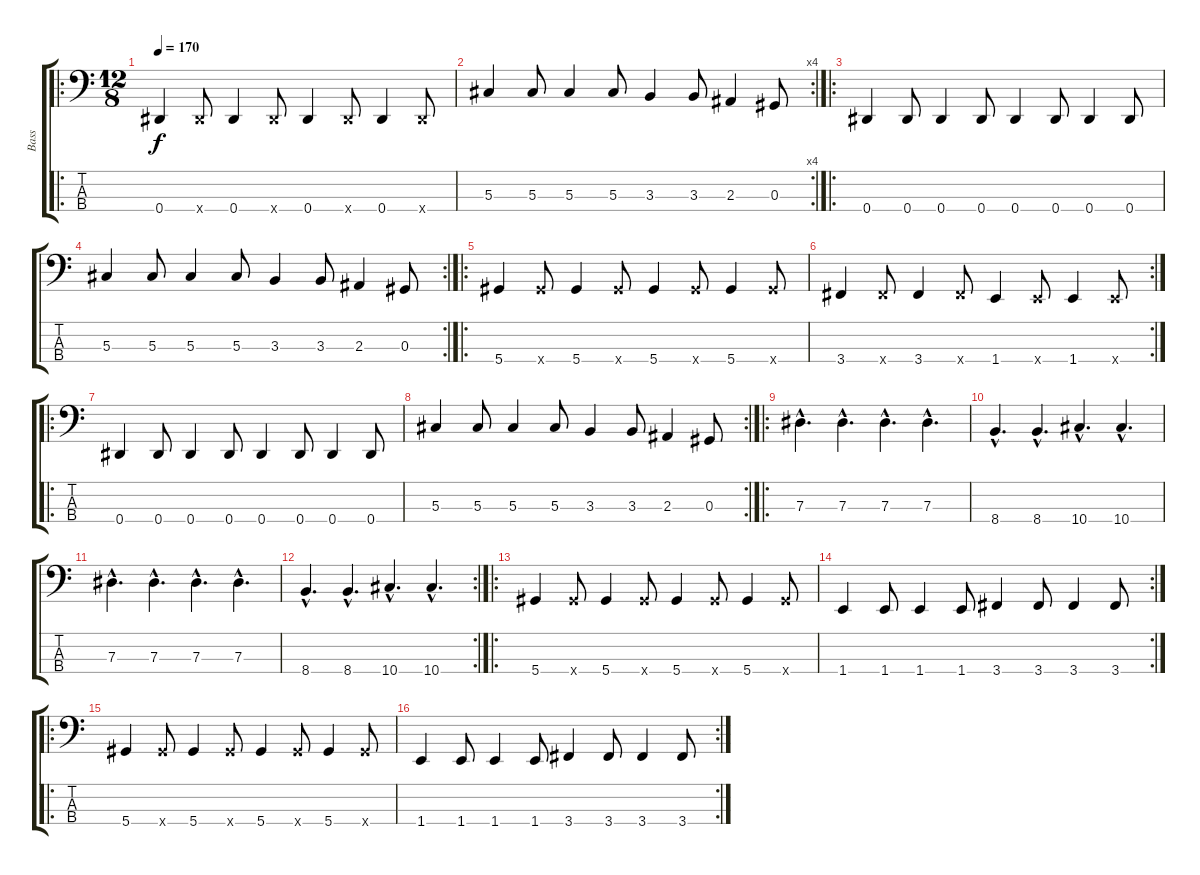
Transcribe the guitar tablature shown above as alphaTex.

\track ("Bass" "Bass") {instrument electricbassfinger}
\staff {score tabs}
\tuning (Gb2 Db2 Ab1 Eb1) {hide}
\ro
\ts (12 8)
\tempo 170
\clef f4
\ks c
0.4.4{dy f instrument electricbassfinger} 0.4{x}.8 0.4.4 0.4{x}.8 0.4.4 0.4{x}.8 0.4.4 0.4{x}.8 |
\rc 4
5.3.4 5.3.8 5.3.4 5.3.8 3.3.4 3.3.8 2.3.4 0.3.8 |
\ro
0.4.4 0.4.8 0.4.4 0.4.8 0.4.4 0.4.8 0.4.4 0.4.8 |
\rc 2
5.3.4 5.3.8 5.3.4 5.3.8 3.3.4 3.3.8 2.3.4 0.3.8 |
\ro
5.4.4 5.4{x}.8 5.4.4 5.4{x}.8 5.4.4 5.4{x}.8 5.4.4 5.4{x}.8 |
\rc 2
3.4.4 3.4{x}.8 3.4.4 3.4{x}.8 1.4.4 1.4{x}.8 1.4.4 1.4{x}.8 |
\ro
0.4.4 0.4.8 0.4.4 0.4.8 0.4.4 0.4.8 0.4.4 0.4.8 |
\rc 2
5.3.4 5.3.8 5.3.4 5.3.8 3.3.4 3.3.8 2.3.4 0.3.8 |
\ro
7.3{hac}.4{d} 7.3{hac}.4{d} 7.3{hac}.4{d} 7.3{hac}.4{d} |
8.4{hac}.4{d} 8.4{hac}.4{d} 10.4{hac}.4{d} 10.4{hac}.4{d} |
7.3{hac}.4{d} 7.3{hac}.4{d} 7.3{hac}.4{d} 7.3{hac}.4{d} |
\rc 2
8.4{hac}.4{d} 8.4{hac}.4{d} 10.4{hac}.4{d} 10.4{hac}.4{d} |
\ro
5.4.4 5.4{x}.8 5.4.4 5.4{x}.8 5.4.4 5.4{x}.8 5.4.4 5.4{x}.8 |
\rc 2
1.4.4 1.4.8 1.4.4 1.4.8 3.4.4 3.4.8 3.4.4 3.4.8 |
\ro
5.4.4 5.4{x}.8 5.4.4 5.4{x}.8 5.4.4 5.4{x}.8 5.4.4 5.4{x}.8 |
\rc 2
1.4.4 1.4.8 1.4.4 1.4.8 3.4.4 3.4.8 3.4.4 3.4.8
